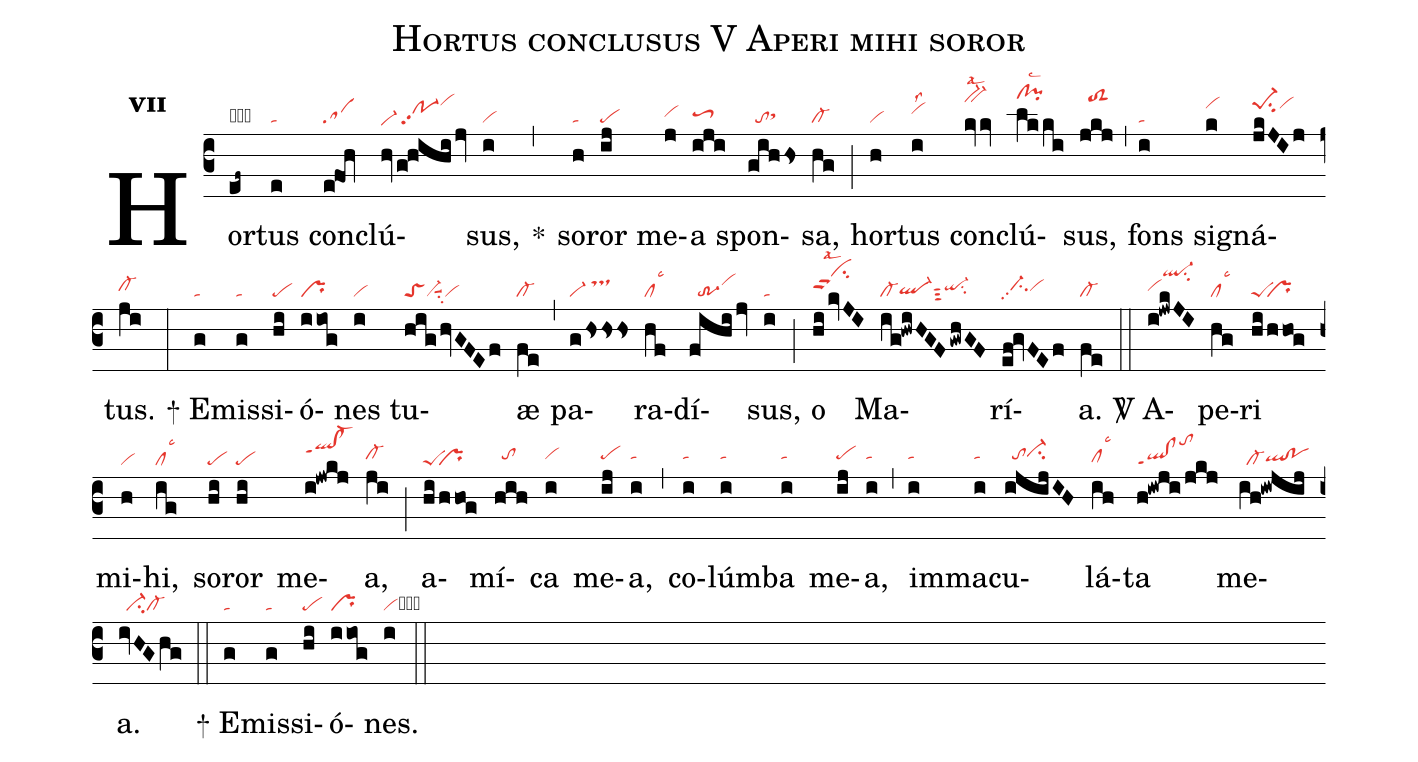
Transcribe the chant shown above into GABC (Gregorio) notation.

name:Hortus conclusus V Aperi mihi soror;
office-part:re;
mode:7;
nabc-lines:1;
%%
initial-style: 1;
name: Hortus conclusus;
mode: 7;
office-part: Responsorium;
annotation: Resp.;
annotation: vii;
nabc-lines:1;
%%
(c3) Hor(ef~|obta>)tus(e|ta) con(e!foh|sa)clú(hvg!hihi/jv|vi-he/po-1hipp2vihl)sus,(i|vi) <sp>*</sp>(,) so(h|ta)ror(ij|pe) me(j|vihh)a(iji|toS3hh) spon(gihhs|//tosthh)sa,(hg|cl-) (;) hor(h|vi)tus(i|vihilss2) con(kvkv|bv-hmlsal2)clú(lkki|clhn!pihnlsc2)sus,(jkj|//toS2hm) (,) fons(i|ta) si(k|vihk)gná(jkJIj|pe-1hksu2vihk)tus.(ji|cl-hh) (:)

<sp>+</sp> E(g|ta)mis(g|ta)si(hi|pe)ó(iiog|pr)nes(i|vi) tu(hig/hvGFEf|toSvi-suu1su2vi)æ(fe|cl-) (,) pa(g/hsss|vi-/tshj)ra(hf|cllsc3)dí(fihi/jv|//tr-3vihj)sus,(i|ta) (;) o(hi/kvJI|vihmppu2su2lsal2) Ma(ig!hwiHGF/gwhGF|cl-ql-hgsut3qi-hhsu2)rí(ef!gvFEf|//ci-hhpp2vihh)a.(fe|cl-) (::)

<sp>V/</sp> A(i!jwkJI|vihhql-hmsu2)pe(hg|cllsc3)ri(hi/hhog|peS``pr) mi(h|vi)hi,(ig|cllsc3) so(hi|pe)ror(hi|pe) me(i!jwkj|qlhj!cl-hjppt1)a,(ji|cl-hh) (;) a(hi/hhog|peS``pr)mí(hih|//tohh)ca(i|vihh) me(ij|pehh)a,(i|tahh) (,) co(i|tahh)lúm(i|tahh)ba(i|tahh) me(ij|pehh)a,(i|tahh) (,) im(i|tahh)ma(i|tahh)cu(ijijIH|//tohhci-hi)lá(ih|clhglsc3)ta(h!iwji/jkj|ql!clppt1tohm) me(ih!iwjij|//cl-qlhg!pohg)a.(ivHGhg|//ci-cl-) (::)

<sp>+</sp> E(g|ta)mis(g|ta)si(hi|pe)ó(iiog|pr)nes.(i|vicb) (::)
